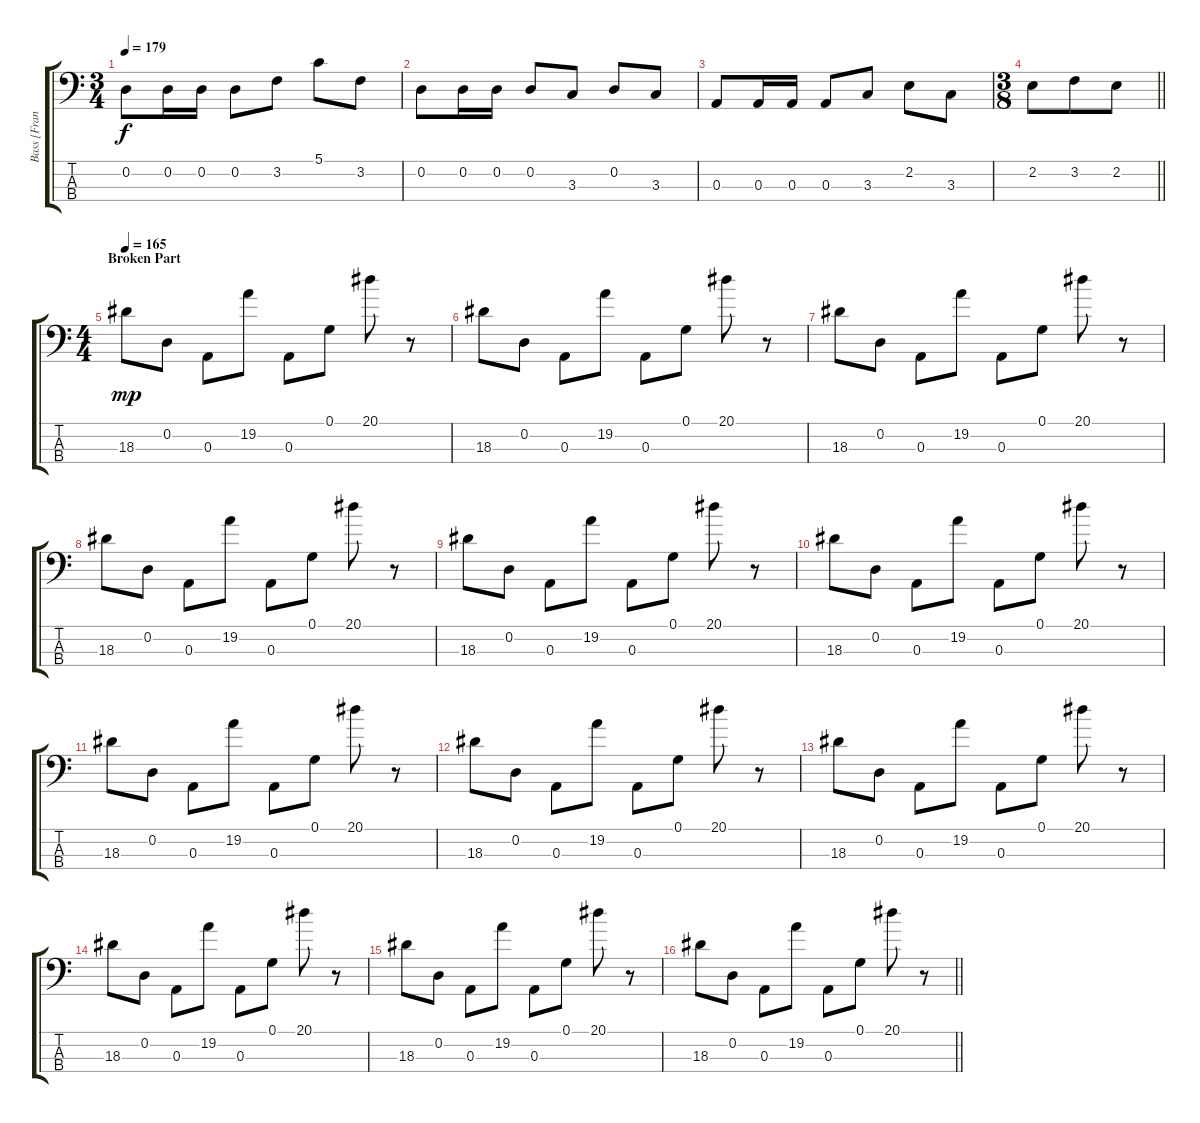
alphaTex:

\track ("Bass [Frank Black]" "Bass [Fran") {instrument electricbasspick}
\staff {score tabs}
\tuning (G2 D2 A1 E1) {hide}
\ts (3 4)
\tempo 179
\clef f4
\ks c
0.2.8{dy f} 0.2.16 0.2.16 0.2.8 3.2.8 5.1.8 3.2.8 |
0.2.8 0.2.16 0.2.16 0.2.8 3.3.8 0.2.8 3.3.8 |
0.3.8 0.3.16 0.3.16 0.3.8 3.3.8 2.2.8 3.3.8 |
\ts (3 8)
\barLineRight lightlight
2.2.8 3.2.8 2.2.8 |
\ts (4 4)
\section ("" "Broken Part")
\tempo 165
18.3.8{dy mp} 0.2.8 0.3.8 19.2.8 0.3.8 0.1.8 20.1.8 r.8 |
18.3.8 0.2.8 0.3.8 19.2.8 0.3.8 0.1.8 20.1.8 r.8 |
18.3.8 0.2.8 0.3.8 19.2.8 0.3.8 0.1.8 20.1.8 r.8 |
18.3.8 0.2.8 0.3.8 19.2.8 0.3.8 0.1.8 20.1.8 r.8 |
18.3.8 0.2.8 0.3.8 19.2.8 0.3.8 0.1.8 20.1.8 r.8 |
18.3.8 0.2.8 0.3.8 19.2.8 0.3.8 0.1.8 20.1.8 r.8 |
18.3.8 0.2.8 0.3.8 19.2.8 0.3.8 0.1.8 20.1.8 r.8 |
18.3.8 0.2.8 0.3.8 19.2.8 0.3.8 0.1.8 20.1.8 r.8 |
18.3.8 0.2.8 0.3.8 19.2.8 0.3.8 0.1.8 20.1.8 r.8 |
18.3.8 0.2.8 0.3.8 19.2.8 0.3.8 0.1.8 20.1.8 r.8 |
18.3.8 0.2.8 0.3.8 19.2.8 0.3.8 0.1.8 20.1.8 r.8 |
\barLineRight lightlight
18.3.8 0.2.8 0.3.8 19.2.8 0.3.8 0.1.8 20.1.8 r.8
